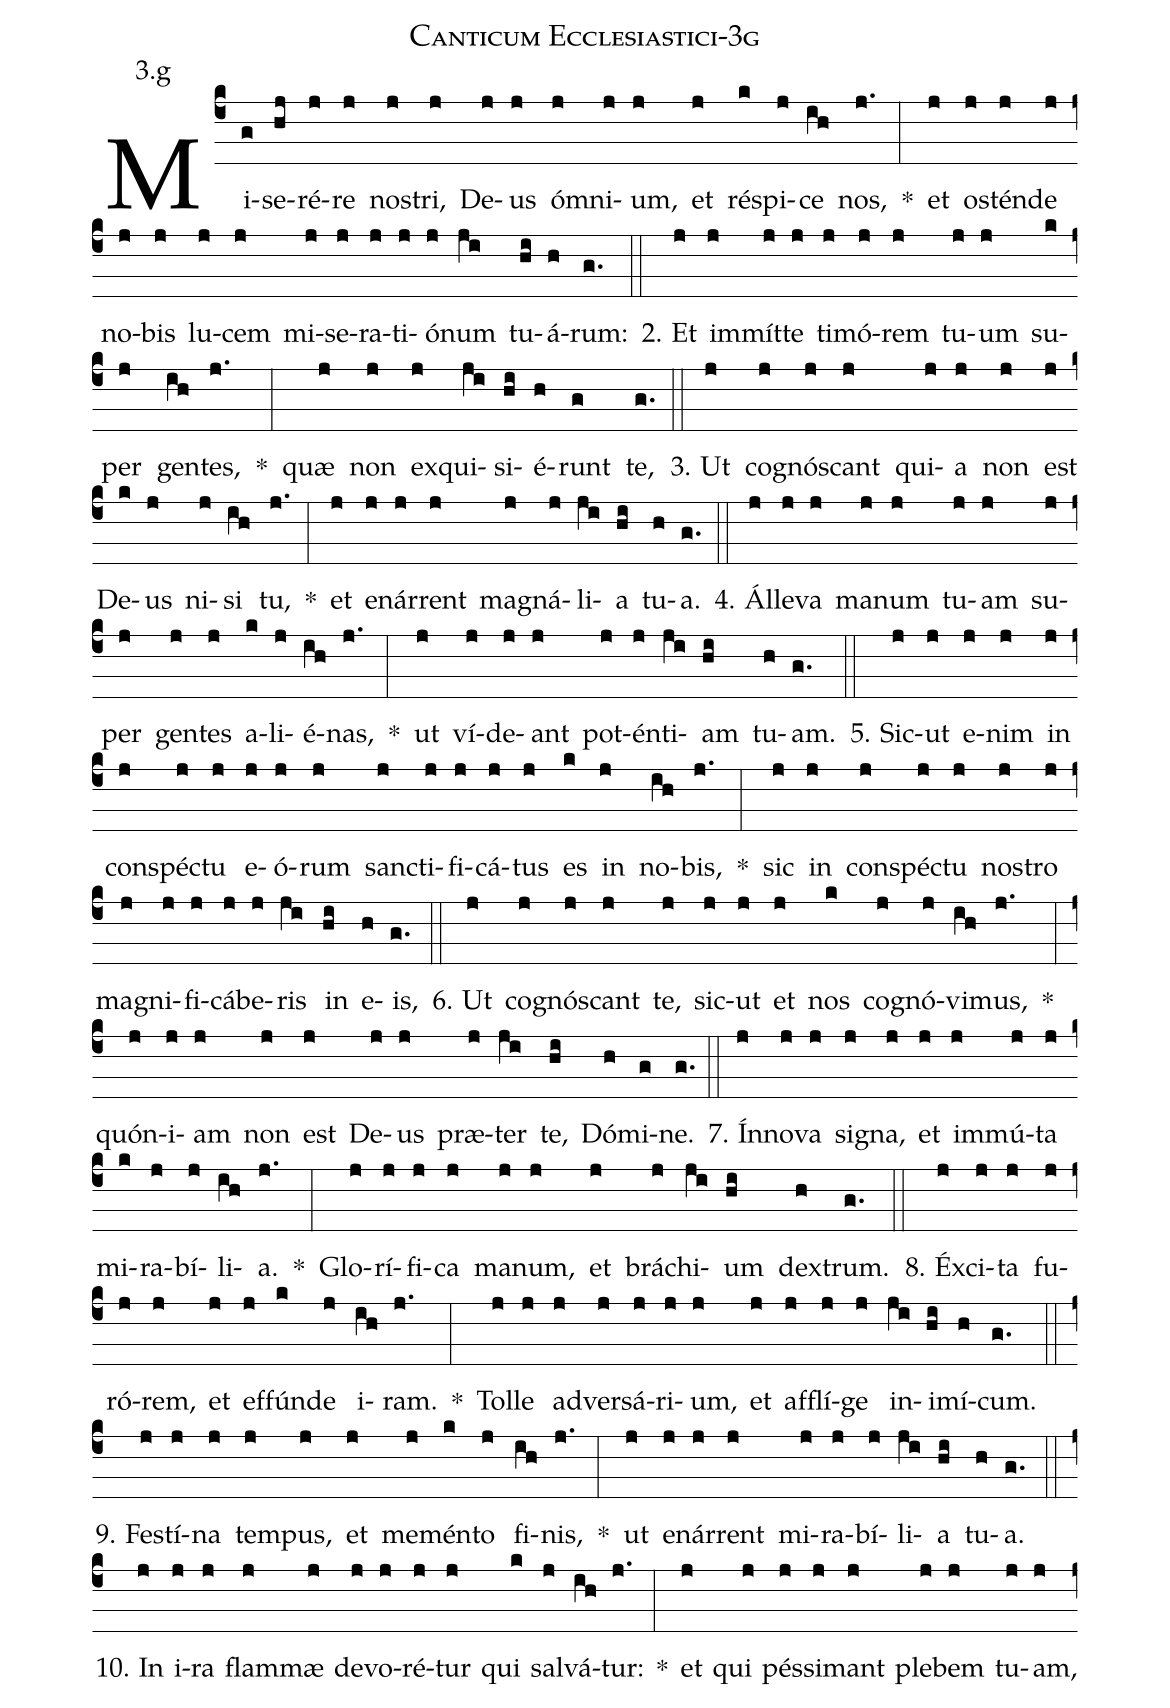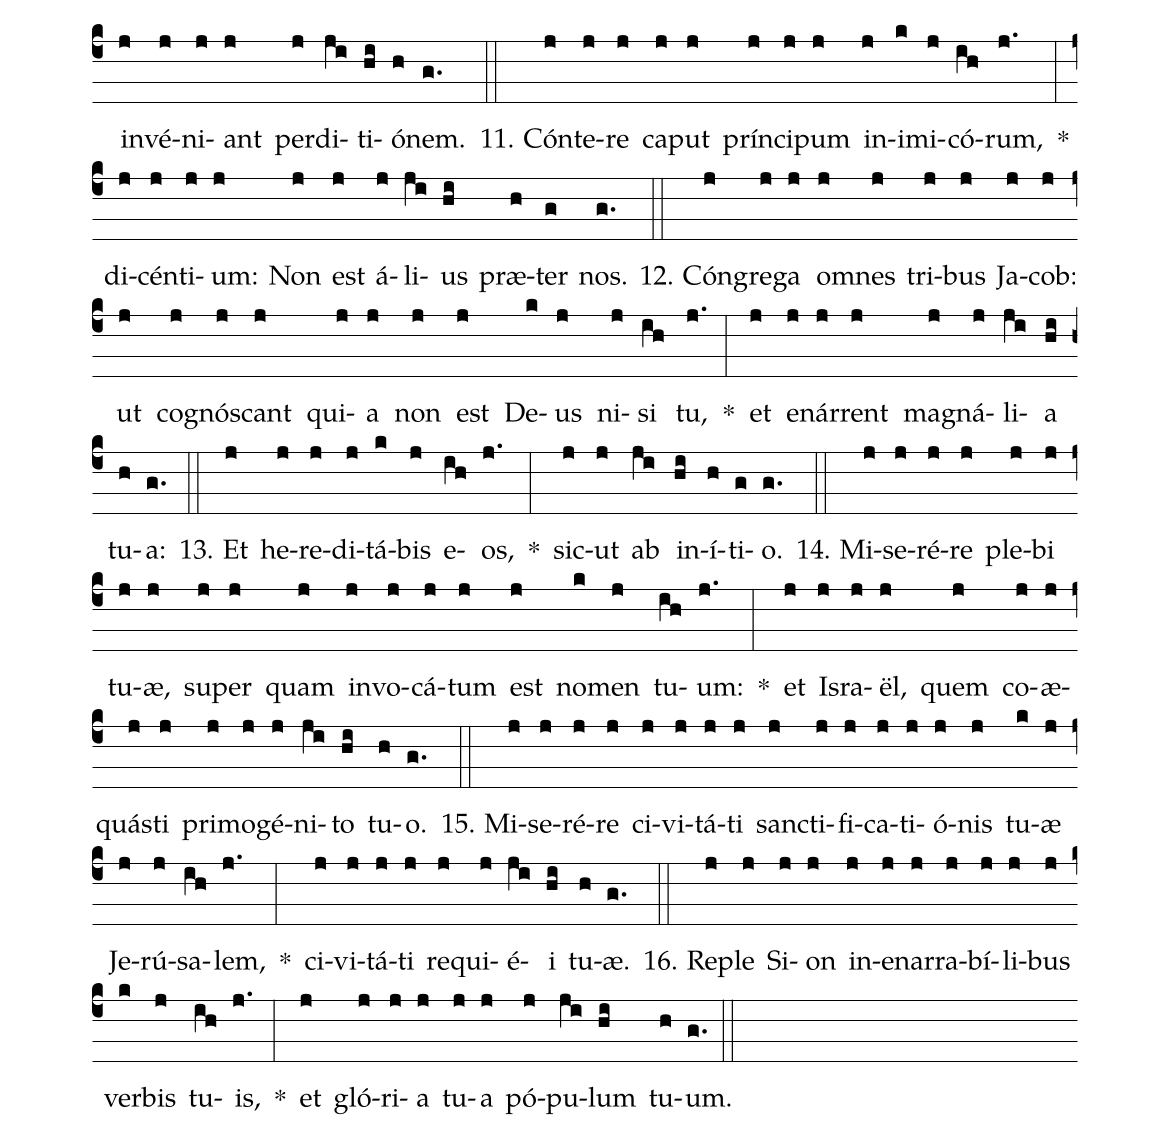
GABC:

name: Canticum Ecclesiastici-3g;
annotation: 3.g;
%%
(c4)Mi(g)se(hj)ré(j)re(j) nos(j)tri,(j) De(j)us(j) óm(j)ni(j)um,(j) et(j) ré(k)spi(j)ce(ih) nos,(j.) *(:) et(j) os(j)tén(j)de(j) no(j)bis(j) lu(j)cem(j) mi(j)se(j)ra(j)ti(j)ó(j)num(ji) tu(hi)á(h)rum:(g.) (::)
2. Et(j) im(j)mít(j)te(j) ti(j)mó(j)rem(j) tu(j)um(j) su(k)per(j) gen(ih)tes,(j.) *(:) quæ(j) non(j) ex(j)qui(ji)si(hi)é(h)runt(g) te,(g.) (::)
3. Ut(j) co(j)gnós(j)cant(j) qui(j)a(j) non(j) est(j) De(k)us(j) ni(j)si(ih) tu,(j.) *(:) et(j) e(j)nár(j)rent(j) ma(j)gná(j)li(ji)a(hi) tu(h)a.(g.) (::)
4. Ál(j)le(j)va(j) ma(j)num(j) tu(j)am(j) su(j)per(j) gen(j)tes(j) a(k)li(j)é(ih)nas,(j.) *(:) ut(j) ví(j)de(j)ant(j) pot(j)én(j)ti(ji)am(hi) tu(h)am.(g.) (::)
5. Sic(j)ut(j) e(j)nim(j) in(j) con(j)spéc(j)tu(j) e(j)ó(j)rum(j) sanc(j)ti(j)fi(j)cá(j)tus(j) es(k) in(j) no(ih)bis,(j.) *(:) sic(j) in(j) con(j)spéc(j)tu(j) nos(j)tro(j) ma(j)gni(j)fi(j)cá(j)be(j)ris(ji) in(hi) e(h)is,(g.) (::)
6. Ut(j) co(j)gnós(j)cant(j) te,(j) sic(j)ut(j) et(j) nos(k) co(j)gnó(j)vi(ih)mus,(j.) *(:) quón(j)i(j)am(j) non(j) est(j) De(j)us(j) præ(j)ter(ji) te,(hi) Dó(h)mi(g)ne.(g.) (::)
7. Ín(j)no(j)va(j) si(j)gna,(j) et(j) im(j)mú(j)ta(j) mi(k)ra(j)bí(j)li(ih)a.(j.) *(:) Glo(j)rí(j)fi(j)ca(j) ma(j)num,(j) et(j) brá(j)chi(ji)um(hi) dex(h)trum.(g.) (::)
8. Éx(j)ci(j)ta(j) fu(j)ró(j)rem,(j) et(j) ef(j)fún(k)de(j) i(ih)ram.(j.) *(:) Tol(j)le(j) ad(j)ver(j)sá(j)ri(j)um,(j) et(j) af(j)flí(j)ge(j) in(ji)i(hi)mí(h)cum.(g.) (::)
9. Fes(j)tí(j)na(j) tem(j)pus,(j) et(j) me(j)mén(k)to(j) fi(ih)nis,(j.) *(:) ut(j) e(j)nár(j)rent(j) mi(j)ra(j)bí(j)li(ji)a(hi) tu(h)a.(g.) (::)
10. In(j) i(j)ra(j) flam(j)mæ(j) de(j)vo(j)ré(j)tur(j) qui(k) sal(j)vá(ih)tur:(j.) *(:) et(j) qui(j) pés(j)si(j)mant(j) ple(j)bem(j) tu(j)am,(j) in(j)vé(j)ni(j)ant(j) per(j)di(ji)ti(hi)ó(h)nem.(g.) (::)
11. Cón(j)te(j)re(j) ca(j)put(j) prín(j)ci(j)pum(j) in(j)i(k)mi(j)có(ih)rum,(j.) *(:) di(j)cén(j)ti(j)um:(j) Non(j) est(j) á(j)li(ji)us(hi) præ(h)ter(g) nos.(g.) (::)
12. Cón(j)gre(j)ga(j) om(j)nes(j) tri(j)bus(j) Ja(j)cob:(j) ut(j) co(j)gnós(j)cant(j) qui(j)a(j) non(j) est(j) De(k)us(j) ni(j)si(ih) tu,(j.) *(:) et(j) e(j)nár(j)rent(j) ma(j)gná(j)li(ji)a(hi) tu(h)a:(g.) (::)
13. Et(j) he(j)re(j)di(j)tá(k)bis(j) e(ih)os,(j.) *(:) sic(j)ut(j) ab(ji) in(hi)í(h)ti(g)o.(g.) (::)
14. Mi(j)se(j)ré(j)re(j) ple(j)bi(j) tu(j)æ,(j) su(j)per(j) quam(j) in(j)vo(j)cá(j)tum(j) est(j) no(k)men(j) tu(ih)um:(j.) *(:) et(j) Is(j)ra(j)ël,(j) quem(j) co(j)æ(j)quás(j)ti(j) pri(j)mo(j)gé(j)ni(ji)to(hi) tu(h)o.(g.) (::)
15. Mi(j)se(j)ré(j)re(j) ci(j)vi(j)tá(j)ti(j) sanc(j)ti(j)fi(j)ca(j)ti(j)ó(j)nis(j) tu(k)æ(j) Je(j)rú(j)sa(ih)lem,(j.) *(:) ci(j)vi(j)tá(j)ti(j) re(j)qui(j)é(ji)i(hi) tu(h)æ.(g.) (::)
16. Re(j)ple(j) Si(j)on(j) in(j)e(j)nar(j)ra(j)bí(j)li(j)bus(j) ver(k)bis(j) tu(ih)is,(j.) *(:) et(j) gló(j)ri(j)a(j) tu(j)a(j) pó(j)pu(ji)lum(hi) tu(h)um.(g.) (::)
